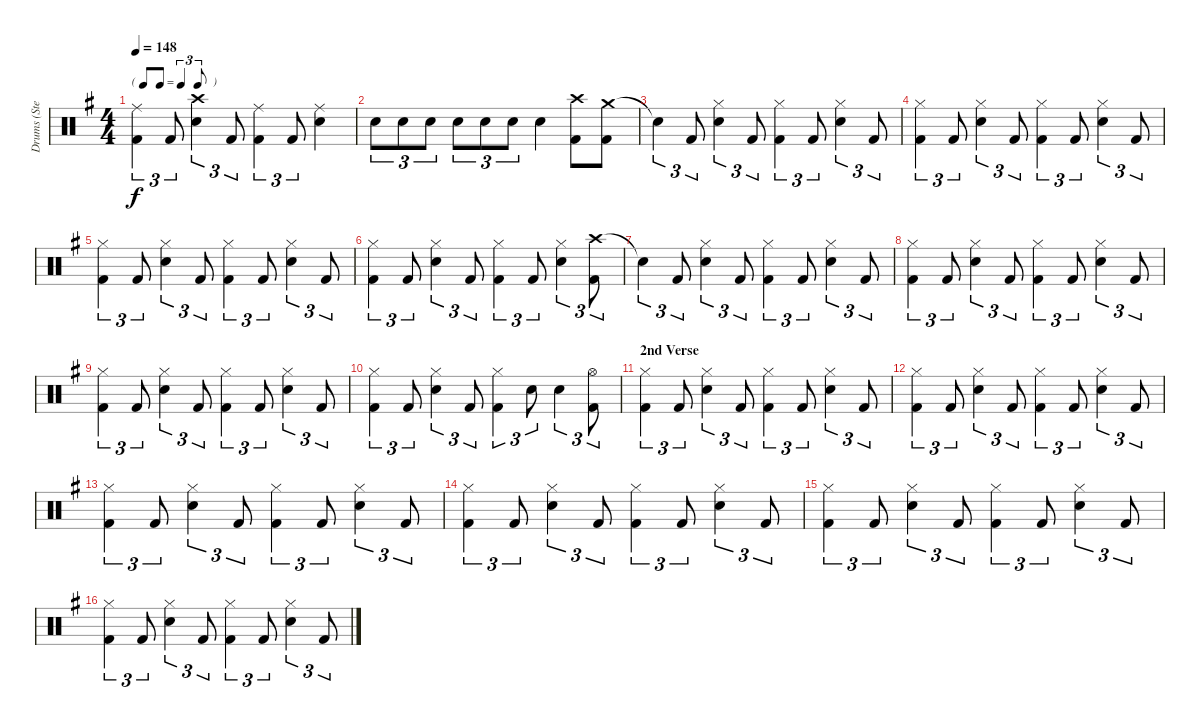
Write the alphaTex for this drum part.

\track ("Drums (Steven)" "Drums (Ste") {instrument percussion}
\staff {score}
\articulation defaults
\ts (4 4)
\tf triplet8th
\tempo 148
\clef neutral
\ks g
("Ride (middle)" "Kick (hit) 2").4{tu (3 2) dy f} "Kick (hit) 2".8{tu (3 2)} ("Crash high (hit)" "Snare (hit) 2").4{tu (3 2)} "Kick (hit) 2".8{tu (3 2)} ("Ride (middle)" "Kick (hit) 2").4{tu (3 2)} "Kick (hit) 2".8{tu (3 2)} ("Ride (middle)" "Snare (hit) 2").4 |
"Snare (hit) 2".8{tu (3 2)} "Snare (hit) 2".8{tu (3 2)} "Snare (hit) 2".8{tu (3 2)} "Snare (hit) 2".8{tu (3 2)} "Snare (hit) 2".8{tu (3 2)} "Snare (hit) 2".8{tu (3 2)} "Snare (hit) 2".4 ("Crash high (hit)" "Kick (hit) 2").8 ("Crash medium (hit)" "Kick (hit) 2").8 |
"Snare (hit)"{t}.4{tu (3 2)} "Kick (hit) 2".8{tu (3 2)} ("Hi-Hat (closed)" "Snare (hit) 2").4{tu (3 2)} "Kick (hit) 2".8{tu (3 2)} ("Hi-Hat (closed)" "Kick (hit) 2").4{tu (3 2)} "Kick (hit) 2".8{tu (3 2)} ("Hi-Hat (closed)" "Snare (hit) 2").4{tu (3 2)} "Kick (hit) 2".8{tu (3 2)} |
("Hi-Hat (closed)" "Kick (hit) 2").4{tu (3 2)} "Kick (hit) 2".8{tu (3 2)} ("Hi-Hat (closed)" "Snare (hit) 2").4{tu (3 2)} "Kick (hit) 2".8{tu (3 2)} ("Hi-Hat (closed)" "Kick (hit) 2").4{tu (3 2)} "Kick (hit) 2".8{tu (3 2)} ("Hi-Hat (closed)" "Snare (hit) 2").4{tu (3 2)} "Kick (hit) 2".8{tu (3 2)} |
("Hi-Hat (closed)" "Kick (hit) 2").4{tu (3 2)} "Kick (hit) 2".8{tu (3 2)} ("Hi-Hat (closed)" "Snare (hit) 2").4{tu (3 2)} "Kick (hit) 2".8{tu (3 2)} ("Hi-Hat (closed)" "Kick (hit) 2").4{tu (3 2)} "Kick (hit) 2".8{tu (3 2)} ("Hi-Hat (closed)" "Snare (hit) 2").4{tu (3 2)} "Kick (hit) 2".8{tu (3 2)} |
("Hi-Hat (closed)" "Kick (hit) 2").4{tu (3 2)} "Kick (hit) 2".8{tu (3 2)} ("Hi-Hat (closed)" "Snare (hit) 2").4{tu (3 2)} "Kick (hit) 2".8{tu (3 2)} ("Hi-Hat (closed)" "Kick (hit) 2").4{tu (3 2)} "Kick (hit) 2".8{tu (3 2)} ("Hi-Hat (closed)" "Snare (hit) 2").4{tu (3 2)} ("Crash high (hit)" "Kick (hit) 2").8{tu (3 2)} |
"Snare (hit)"{t}.4{tu (3 2)} "Kick (hit) 2".8{tu (3 2)} ("Hi-Hat (closed)" "Snare (hit) 2").4{tu (3 2)} "Kick (hit) 2".8{tu (3 2)} ("Hi-Hat (closed)" "Kick (hit) 2").4{tu (3 2)} "Kick (hit) 2".8{tu (3 2)} ("Hi-Hat (closed)" "Snare (hit) 2").4{tu (3 2)} "Kick (hit) 2".8{tu (3 2)} |
("Hi-Hat (closed)" "Kick (hit) 2").4{tu (3 2)} "Kick (hit) 2".8{tu (3 2)} ("Hi-Hat (closed)" "Snare (hit) 2").4{tu (3 2)} "Kick (hit) 2".8{tu (3 2)} ("Hi-Hat (closed)" "Kick (hit) 2").4{tu (3 2)} "Kick (hit) 2".8{tu (3 2)} ("Hi-Hat (closed)" "Snare (hit) 2").4{tu (3 2)} "Kick (hit) 2".8{tu (3 2)} |
("Hi-Hat (closed)" "Kick (hit) 2").4{tu (3 2)} "Kick (hit) 2".8{tu (3 2)} ("Hi-Hat (closed)" "Snare (hit) 2").4{tu (3 2)} "Kick (hit) 2".8{tu (3 2)} ("Hi-Hat (closed)" "Kick (hit) 2").4{tu (3 2)} "Kick (hit) 2".8{tu (3 2)} ("Hi-Hat (closed)" "Snare (hit) 2").4{tu (3 2)} "Kick (hit) 2".8{tu (3 2)} |
("Hi-Hat (closed)" "Kick (hit) 2").4{tu (3 2)} "Kick (hit) 2".8{tu (3 2)} ("Hi-Hat (closed)" "Snare (hit) 2").4{tu (3 2)} "Kick (hit) 2".8{tu (3 2)} ("Hi-Hat (closed)" "Kick (hit) 2").4{tu (3 2)} "Snare (hit) 2".8{tu (3 2)} "Snare (hit) 2".4{tu (3 2)} ("Hi-Hat (open)" "Kick (hit) 2").8{tu (3 2)} |
\section ("" "2nd Verse")
("Hi-Hat (closed)" "Kick (hit) 2").4{tu (3 2)} "Kick (hit) 2".8{tu (3 2)} ("Hi-Hat (closed)" "Snare (hit) 2").4{tu (3 2)} "Kick (hit) 2".8{tu (3 2)} ("Hi-Hat (closed)" "Kick (hit) 2").4{tu (3 2)} "Kick (hit) 2".8{tu (3 2)} ("Hi-Hat (closed)" "Snare (hit) 2").4{tu (3 2)} "Kick (hit) 2".8{tu (3 2)} |
("Hi-Hat (closed)" "Kick (hit) 2").4{tu (3 2)} "Kick (hit) 2".8{tu (3 2)} ("Hi-Hat (closed)" "Snare (hit) 2").4{tu (3 2)} "Kick (hit) 2".8{tu (3 2)} ("Hi-Hat (closed)" "Kick (hit) 2").4{tu (3 2)} "Kick (hit) 2".8{tu (3 2)} ("Hi-Hat (closed)" "Snare (hit) 2").4{tu (3 2)} "Kick (hit) 2".8{tu (3 2)} |
("Hi-Hat (closed)" "Kick (hit) 2").4{tu (3 2)} "Kick (hit) 2".8{tu (3 2)} ("Hi-Hat (closed)" "Snare (hit) 2").4{tu (3 2)} "Kick (hit) 2".8{tu (3 2)} ("Hi-Hat (closed)" "Kick (hit) 2").4{tu (3 2)} "Kick (hit) 2".8{tu (3 2)} ("Hi-Hat (closed)" "Snare (hit) 2").4{tu (3 2)} "Kick (hit) 2".8{tu (3 2)} |
("Hi-Hat (closed)" "Kick (hit) 2").4{tu (3 2)} "Kick (hit) 2".8{tu (3 2)} ("Hi-Hat (closed)" "Snare (hit) 2").4{tu (3 2)} "Kick (hit) 2".8{tu (3 2)} ("Hi-Hat (closed)" "Kick (hit) 2").4{tu (3 2)} "Kick (hit) 2".8{tu (3 2)} ("Hi-Hat (closed)" "Snare (hit) 2").4{tu (3 2)} "Kick (hit) 2".8{tu (3 2)} |
("Hi-Hat (closed)" "Kick (hit) 2").4{tu (3 2)} "Kick (hit) 2".8{tu (3 2)} ("Hi-Hat (closed)" "Snare (hit) 2").4{tu (3 2)} "Kick (hit) 2".8{tu (3 2)} ("Hi-Hat (closed)" "Kick (hit) 2").4{tu (3 2)} "Kick (hit) 2".8{tu (3 2)} ("Hi-Hat (closed)" "Snare (hit) 2").4{tu (3 2)} "Kick (hit) 2".8{tu (3 2)} |
("Hi-Hat (closed)" "Kick (hit) 2").4{tu (3 2)} "Kick (hit) 2".8{tu (3 2)} ("Hi-Hat (closed)" "Snare (hit) 2").4{tu (3 2)} "Kick (hit) 2".8{tu (3 2)} ("Hi-Hat (closed)" "Kick (hit) 2").4{tu (3 2)} "Kick (hit) 2".8{tu (3 2)} ("Hi-Hat (closed)" "Snare (hit) 2").4{tu (3 2)} "Kick (hit) 2".8{tu (3 2)}
